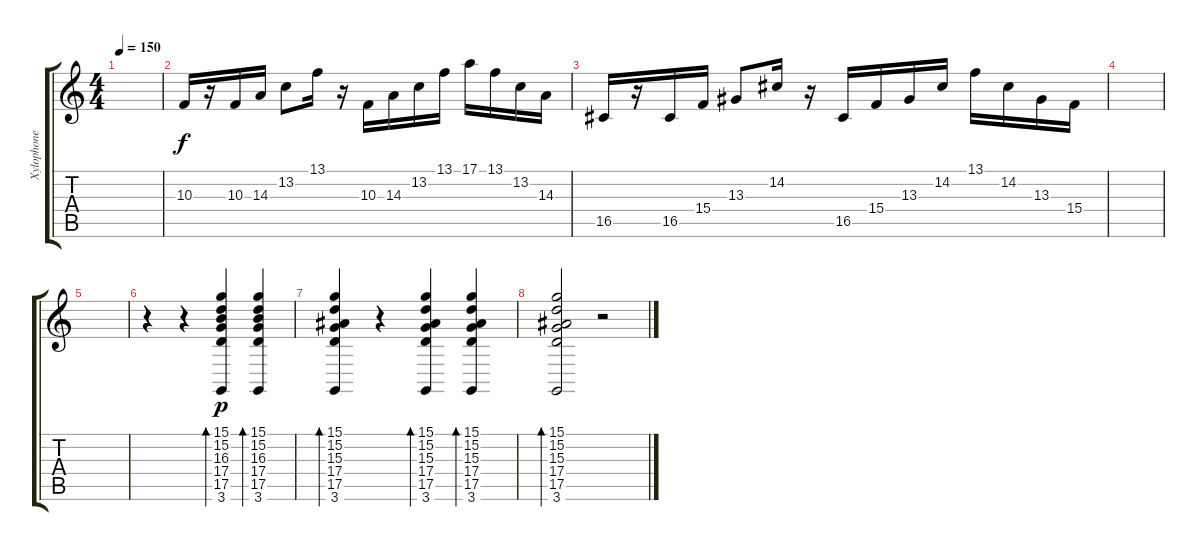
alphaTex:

\track ("Xylophone" "Xylophone") {instrument xylophone}
\staff {score tabs}
\tuning (E4 B3 G3 D3 A2 E2) {hide}
\ts (4 4)
\tempo 150
\clef g2
\ks c
|
10.3.16 r.16 10.3.16 14.3.16 13.2.8 13.1.16 r.16 10.3.16 14.3.16 13.2.16 13.1.16 17.1.16 13.1.16 13.2.16 14.3.16 |
16.5.16 r.16 16.5.16 15.4.16 13.3.8 14.2.16 r.16 16.5.16 15.4.16 13.3.16 14.2.16 13.1.16 14.2.16 13.3.16 15.4.16 |
|
|
r.4 r.4 (15.1 15.2 16.3 17.4 17.5 3.6).4{bd 240 dy p} (15.1 15.2 16.3 17.4 17.5 3.6).4{bd 240} |
(15.1 15.2 15.3 17.4 17.5 3.6).4{bd 240} r.4 (15.1 15.2 15.3 17.4 17.5 3.6).4{bd 240} (15.1 15.2 15.3 17.4 17.5 3.6).4{bd 240} |
(15.1 15.2 15.3 17.4 17.5 3.6).2{bd 240} r.2
